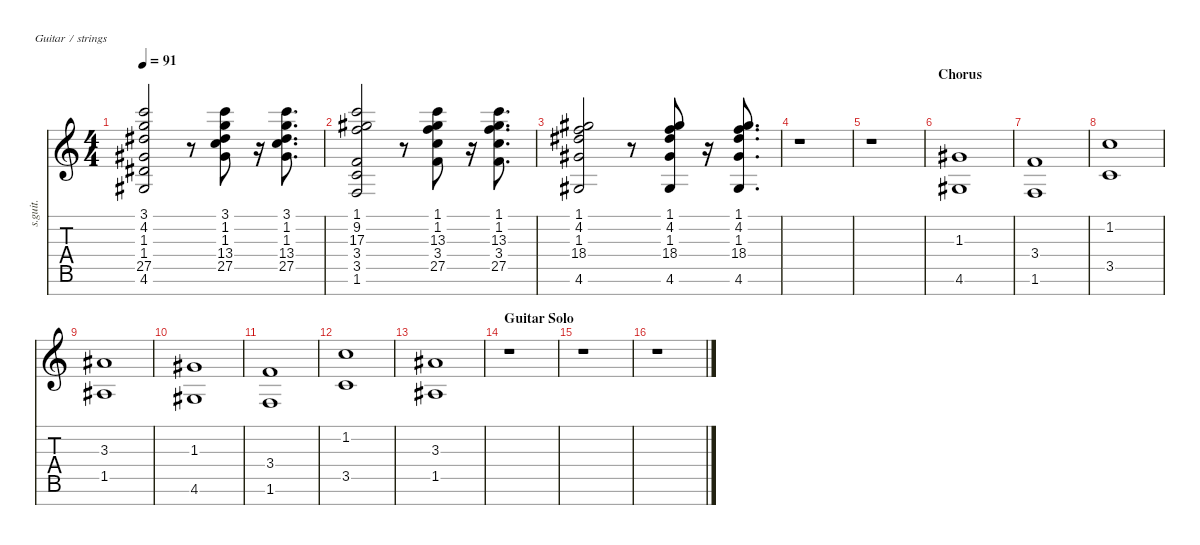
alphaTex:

\defaultSystemsLayout 4
\hideDynamics
\bracketExtendMode nobrackets
\track ("Acoustic Piano (Staff 2)" "s.guit.") {instrument acousticgrandpiano}
\staff {score tabs}
\tuning (E4 B3 G3 D3 A2 E2 B1)
\displaytranspose 12
\ts (4 4)
\tempo 91
\clef g2
\ks c
(3.1 4.2{acc #} 1.3{acc #} 1.4{acc #} 27.5 4.6{acc #}).2{dy mp} r.8 (3.1 1.2 1.3{acc #} 13.4{acc #} 27.5).8 r.16 (3.1 1.2 1.3{acc #} 13.4{acc #} 27.5).8{d} |
(1.1 9.2{acc #} 17.3 3.4 3.5 1.6).2 r.8 (1.1 1.2 13.3{acc #} 3.4 27.5).8 r.16 (1.1 1.2 13.3{acc #} 3.4 27.5).8{d} |
(1.1 4.2{acc #} 1.3{acc #} 18.4{acc #} 4.6{acc #}).2 r.8 (1.1 4.2{acc #} 1.3{acc #} 18.4{acc #} 4.6{acc #}).8 r.16 (1.1 4.2{acc #} 1.3{acc #} 18.4{acc #} 4.6{acc #}).8{d} |
r.1 |
r.1 |
\section ("" "Chorus")
(1.3{acc #} 4.6{acc #}).1{dy ff} |
(3.4 1.6).1 |
(1.2 3.5).1 |
(3.3{acc #} 1.5{acc #}).1 |
(1.3{acc #} 4.6{acc #}).1 |
(3.4 1.6).1 |
(1.2 3.5).1 |
(3.3{acc #} 1.5{acc #}).1 |
\section ("" "Guitar Solo")
r.1 |
r.1 |
r.1
